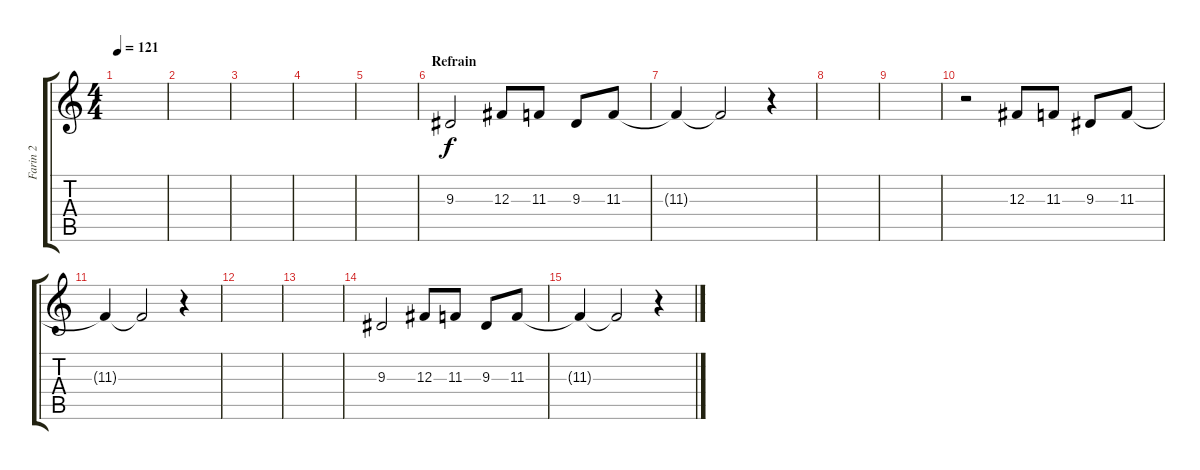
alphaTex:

\track ("Farin 2" "Farin 2") {instrument oboe}
\staff {score tabs}
\tuning (Eb4 Bb3 Gb3 Db3 Ab2 Eb2) {hide}
\ts (4 4)
\tempo 121
\clef g2
\ks c
|
|
|
|
|
\section ("" "Refrain")
9.3.2 12.3.8 11.3.8 9.3.8 11.3.8 |
11.3{t}.4 11.3{t}.2 r.4 |
|
|
r.2 12.3.8 11.3.8 9.3.8 11.3.8 |
11.3{t}.4 11.3{t}.2 r.4 |
|
|
9.3.2 12.3.8 11.3.8 9.3.8 11.3.8 |
11.3{t}.4 11.3{t}.2 r.4
